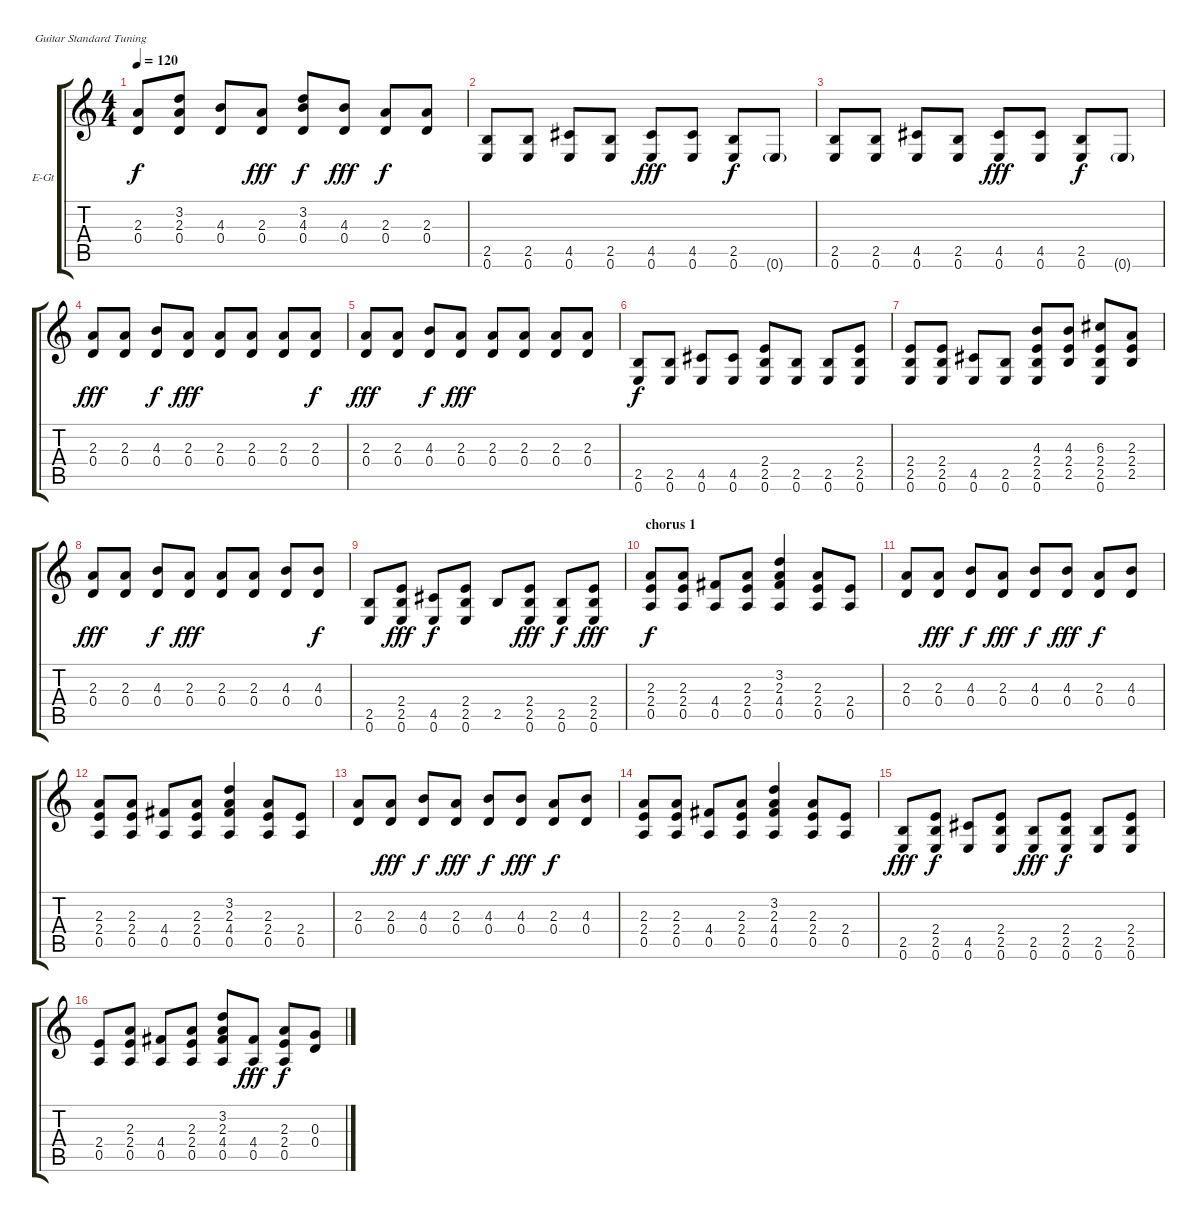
\bracketExtendMode groupsimilarinstruments
\firstSystemTrackNameOrientation horizontal
\otherSystemsTrackNameOrientation horizontal
\track ("Guitar 1" "E-Gt") {instrument electricguitarclean}
\staff {score tabs}
\tuning (E4 B3 G3 D3 A2 E2)
\ts (4 4)
\tempo 120
\clef g2
\ks c
(2.3 0.4).8{dy f} (3.2 2.3 0.4).8 (4.3 0.4).8 (2.3 0.4).8{dy fff} (3.2 4.3 0.4).8{dy f} (4.3 0.4).8{dy fff} (2.3 0.4).8{dy f} (2.3 0.4).8 |
(2.5 0.6).8 (2.5 0.6).8 (4.5 0.6).8 (2.5 0.6).8 (4.5 0.6).8{dy fff} (4.5 0.6).8 (2.5 0.6).8{dy f} 0.6{g}.8 |
(2.5 0.6).8 (2.5 0.6).8 (4.5 0.6).8 (2.5 0.6).8 (4.5 0.6).8{dy fff} (4.5 0.6).8 (2.5 0.6).8{dy f} 0.6{g}.8 |
(2.3 0.4).8{dy fff} (2.3 0.4).8 (4.3 0.4).8{dy f} (2.3 0.4).8{dy fff} (2.3 0.4).8 (2.3 0.4).8 (2.3 0.4).8 (2.3 0.4).8{dy f} |
(2.3 0.4).8{dy fff} (2.3 0.4).8 (4.3 0.4).8{dy f} (2.3 0.4).8{dy fff} (2.3 0.4).8 (2.3 0.4).8 (2.3 0.4).8 (2.3 0.4).8 |
(2.5 0.6).8{dy f} (2.5 0.6).8 (4.5 0.6).8 (4.5 0.6).8 (2.4 2.5 0.6).8 (2.5 0.6).8 (2.5 0.6).8 (2.4 2.5 0.6).8 |
(2.4 2.5 0.6).8 (2.4 2.5 0.6).8 (4.5 0.6).8 (2.5 0.6).8 (4.3 2.4 2.5 0.6).8 (4.3 2.4 2.5).8 (6.3 2.4 2.5 0.6).8 (2.3 2.4 2.5).8 |
(2.3 0.4).8{dy fff} (2.3 0.4).8 (4.3 0.4).8{dy f} (2.3 0.4).8{dy fff} (2.3 0.4).8 (2.3 0.4).8 (4.3 0.4).8 (4.3 0.4).8{dy f} |
(2.5 0.6).8 (2.4 2.5 0.6).8{dy fff} (4.5 0.6).8{dy f} (2.4 2.5 0.6).8 2.5.8 (2.4 2.5 0.6).8{dy fff} (2.5 0.6).8{dy f} (2.4 2.5 0.6).8{dy fff} |
\section ("" "chorus 1")
(2.3 2.4 0.5).8{dy f} (2.3 2.4 0.5).8 (4.4 0.5).8 (2.3 2.4 0.5).8 (3.2 2.3 4.4 0.5).4 (2.3 2.4 0.5).8 (2.4 0.5).8 |
(2.3 0.4).8 (2.3 0.4).8{dy fff} (4.3 0.4).8{dy f} (2.3 0.4).8{dy fff} (4.3 0.4).8{dy f} (4.3 0.4).8{dy fff} (2.3 0.4).8{dy f} (4.3 0.4).8 |
(2.3 2.4 0.5).8 (2.3 2.4 0.5).8 (4.4 0.5).8 (2.3 2.4 0.5).8 (3.2 2.3 4.4 0.5).4 (2.3 2.4 0.5).8 (2.4 0.5).8 |
(2.3 0.4).8 (2.3 0.4).8{dy fff} (4.3 0.4).8{dy f} (2.3 0.4).8{dy fff} (4.3 0.4).8{dy f} (4.3 0.4).8{dy fff} (2.3 0.4).8{dy f} (4.3 0.4).8 |
(2.3 2.4 0.5).8 (2.3 2.4 0.5).8 (4.4 0.5).8 (2.3 2.4 0.5).8 (3.2 2.3 4.4 0.5).4 (2.3 2.4 0.5).8 (2.4 0.5).8 |
(2.5 0.6).8{dy fff} (2.4 2.5 0.6).8{dy f} (4.5 0.6).8 (2.4 2.5 0.6).8 (2.5 0.6).8{dy fff} (2.4 2.5 0.6).8{dy f} (2.5 0.6).8 (2.4 2.5 0.6).8 |
(2.4 0.5).8 (2.3 2.4 0.5).8 (4.4 0.5).8 (2.3 2.4 0.5).8 (3.2 2.3 4.4 0.5).8 (4.4 0.5).8{dy fff} (2.3 2.4 0.5).8{dy f} (0.3 0.4).8
